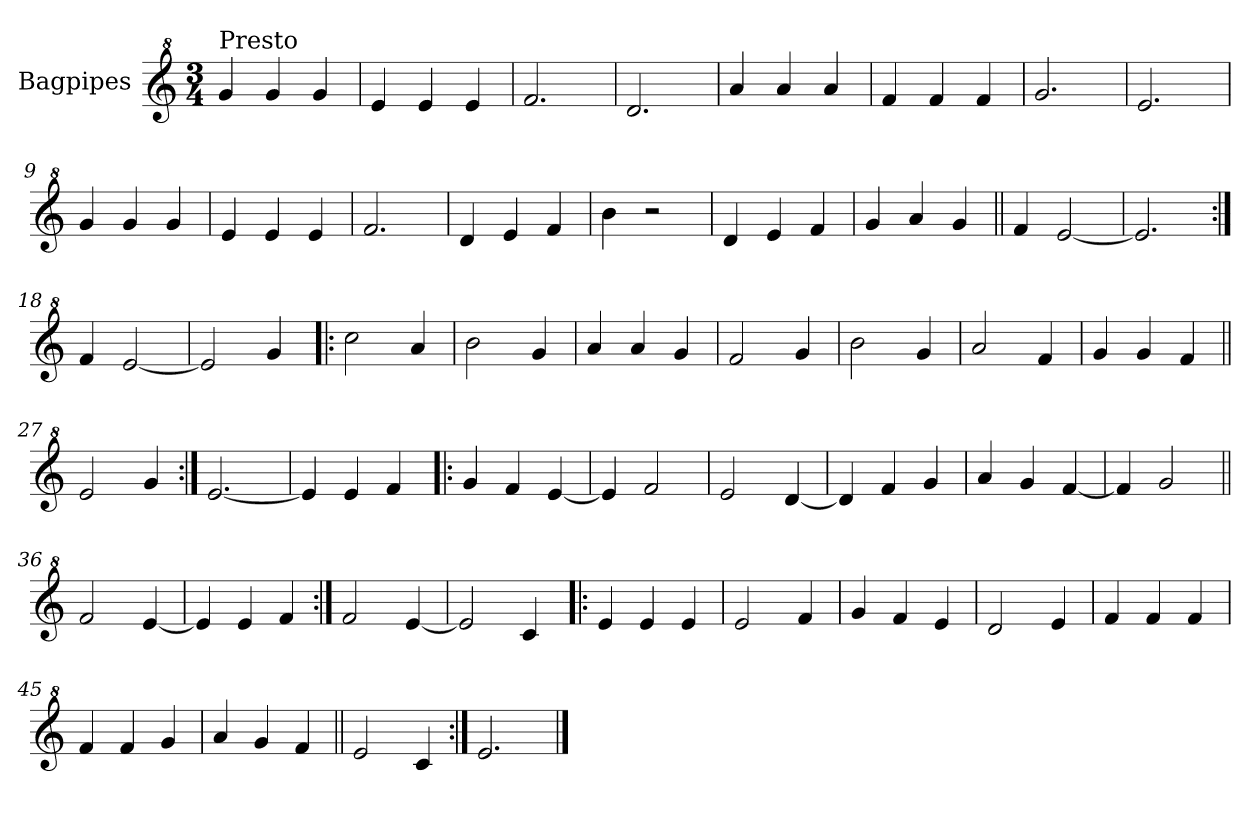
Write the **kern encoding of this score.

**kern
*part1
*staff1
*I"Bagpipes
*I'Bag
*clefG^2
*k[]
*C:
*M3/4
=1
!LO:TX:a:t=Presto
4gg/
4gg/
4gg/
=2
4ee/
4ee/
4ee/
=3
2.ff/
=4
2.dd/
=5
4aa/
4aa/
4aa/
=6
4ff/
4ff/
4ff/
=7
2.gg/
=8
2.ee/
=9
4gg/
4gg/
4gg/
=10
4ee/
4ee/
4ee/
=11
2.ff/
=12
4dd/
4ee/
4ff/
=13
4bb\
2r
=14
4dd/
4ee/
4ff/
!!LO:LB:g=z
=15
4gg/
4aa/
4gg/
=16||
4ff/
[2ee/
=17
2.ee/]
=18:|!
4ff/
[2ee/
=19
2ee/]
4gg/
=20!|:
2ccc\
4aa/
=21
2bb\
4gg/
=22
4aa/
4aa/
4gg/
=23
2ff/
4gg/
=24
2bb\
4gg/
=25
2aa/
4ff/
=26
4gg/
4gg/
4ff/
=27||
2ee/
4gg/
=28:|!
[2.ee/
=29
4ee/]
4ee/
4ff/
!!LO:LB:g=z
=30!|:
4gg/
4ff/
[4ee/
=31
4ee/]
2ff/
=32
2ee/
[4dd/
=33
4dd/]
4ff/
4gg/
=34
4aa/
4gg/
[4ff/
=35
4ff/]
2gg/
=36||
2ff/
[4ee/
=37
4ee/]
4ee/
4ff/
=38:|!
2ff/
[4ee/
=39
2ee/]
4cc/
=40!|:
4ee/
4ee/
4ee/
=41
2ee/
4ff/
=42
4gg/
4ff/
4ee/
=43
2dd/
4ee/
!!LO:LB:g=z
=44
4ff/
4ff/
4ff/
=45
4ff/
4ff/
4gg/
=46
4aa/
4gg/
4ff/
=47||
2ee/
4cc/
=48:|!
2.ee/
==
*-
